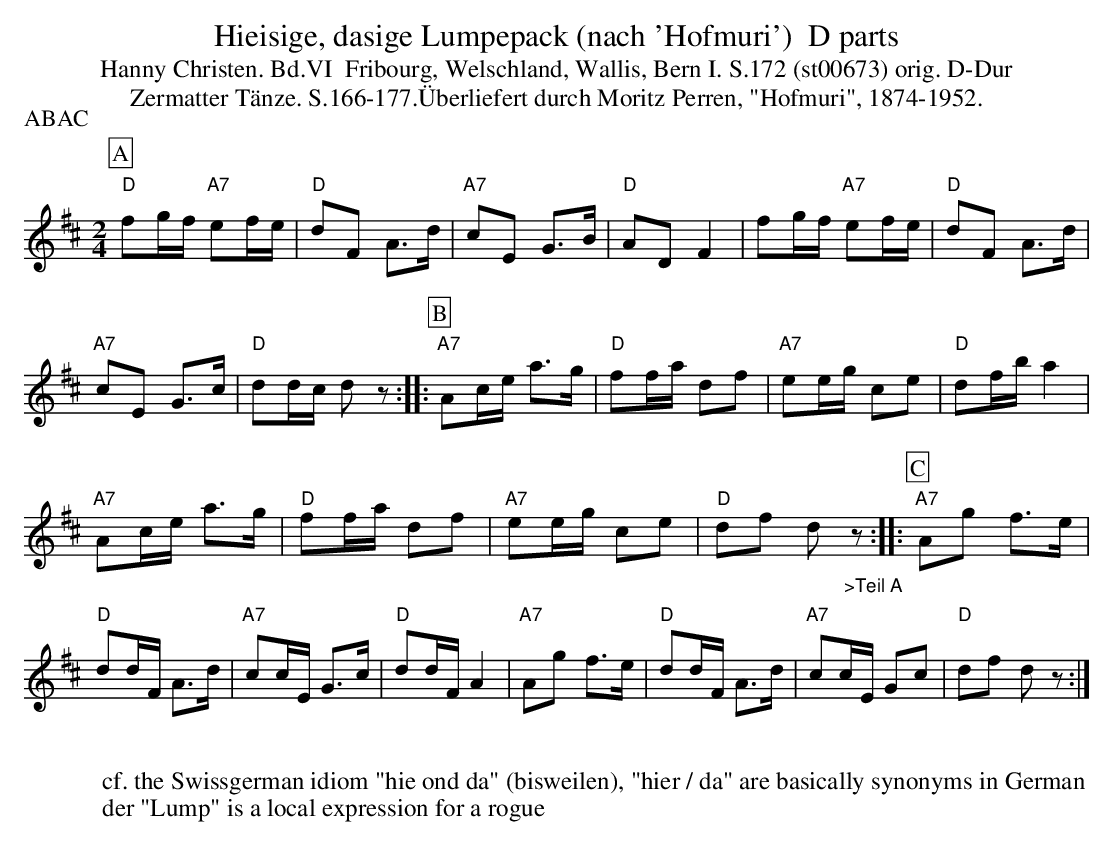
X:1
T: Hieisige, dasige Lumpepack (nach 'Hofmuri')  D parts
T:Hanny Christen. Bd.VI  Fribourg, Welschland, Wallis, Bern I. S.172 (st00673) orig. D-Dur
T: Zermatter T\"anze. S.166-177.\"Uberliefert durch Moritz Perren, "Hofmuri", 1874-1952.
P:ABAC
M:2/4
L:1/8
K:D %%MIDI gchordon
[P:A] "D"fg/f/ "A7"ef/e/ | "D"dF A>d | "A7"cE G>B | "D"ADF2 | fg/f/ "A7"ef/e/ | "D"dF A>d |
"A7"cE G>c | "D"dd/c/ dz :: [P:B]  "A7"Ac/e/ a>g | "D"ff/a/ df | "A7"ee/g/ ce | "D"df/b/a2 |
"A7"Ac/e/ a>g | "D"ff/a/ df | "A7"ee/g/ ce | "D"df d"_>Teil A"z :: [P:C]  "A7"Ag f>e |
"D"dd/F/ A>d | "A7"cc/E/ G>c | "D"dd/F/A2 | "A7"Ag f>e | "D"dd/F/ A>d | "A7"cc/E/ Gc | "D"df dz :|
W:
W: cf. the Swissgerman idiom "hie ond da" (bisweilen), "hier / da" are basically synonyms in German
W: der "Lump" is a local expression for a rogue
